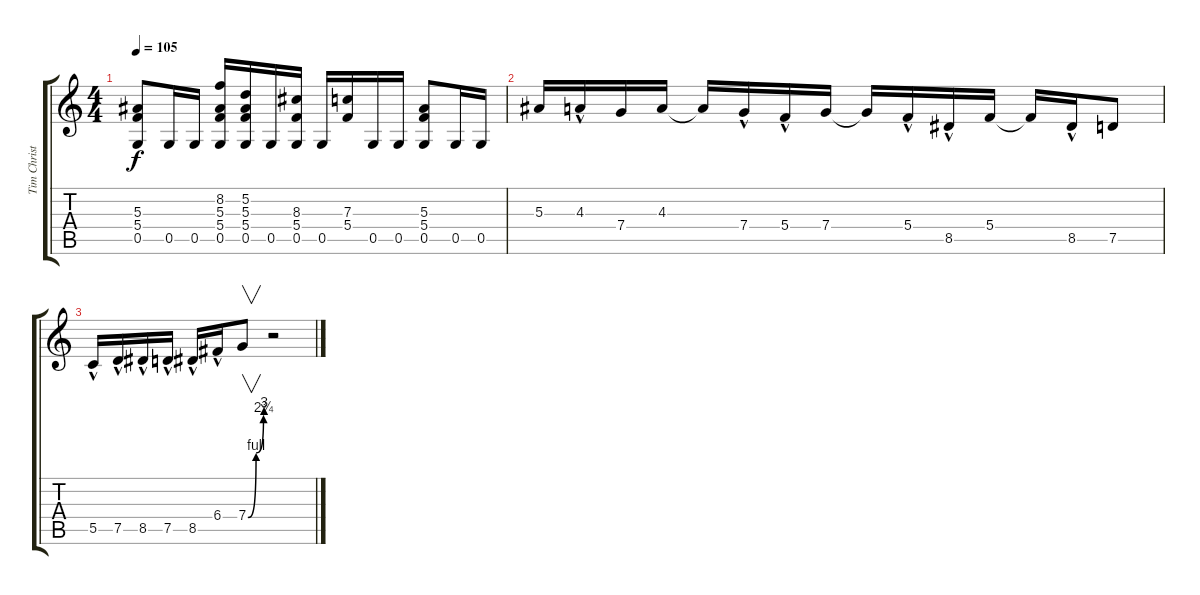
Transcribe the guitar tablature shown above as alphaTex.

\track ("Tim Christensen (Guitar 1)" "Tim Christ") {instrument distortionguitar}
\staff {score tabs}
\tuning (D4 A3 F3 C3 G2 D2) {hide}
\ts (4 4)
\tempo 105
\clef g2
\ks c
(5.3 5.4 0.5).8{dy f} 0.5.16 0.5.16 (8.2 5.3 5.4 0.5).16 (5.2 5.3 5.4 0.5).16 0.5.16 (8.3 5.4 0.5).16 0.5.16 (7.3 5.4).16 0.5.16 0.5.16 (5.3 5.4 0.5).8 0.5.16 0.5.16 |
5.3.16 4.3{hac}.16 7.4.16 4.3.16 4.3{t}.16 7.4{hac}.16 5.4{hac}.16 7.4.16 7.4{t}.16 5.4{hac}.16 8.5{hac}.16 5.4.16 5.4{t}.16 8.5{hac}.16 7.5.8 |
5.5{hac}.16 7.5{hac}.16 8.5{hac}.16 7.5{hac}.16 8.5{hac}.16 6.4{hac}.16 7.4{be (custom 0 0 30 4 58 11 60 12)}.8{v} r.2
